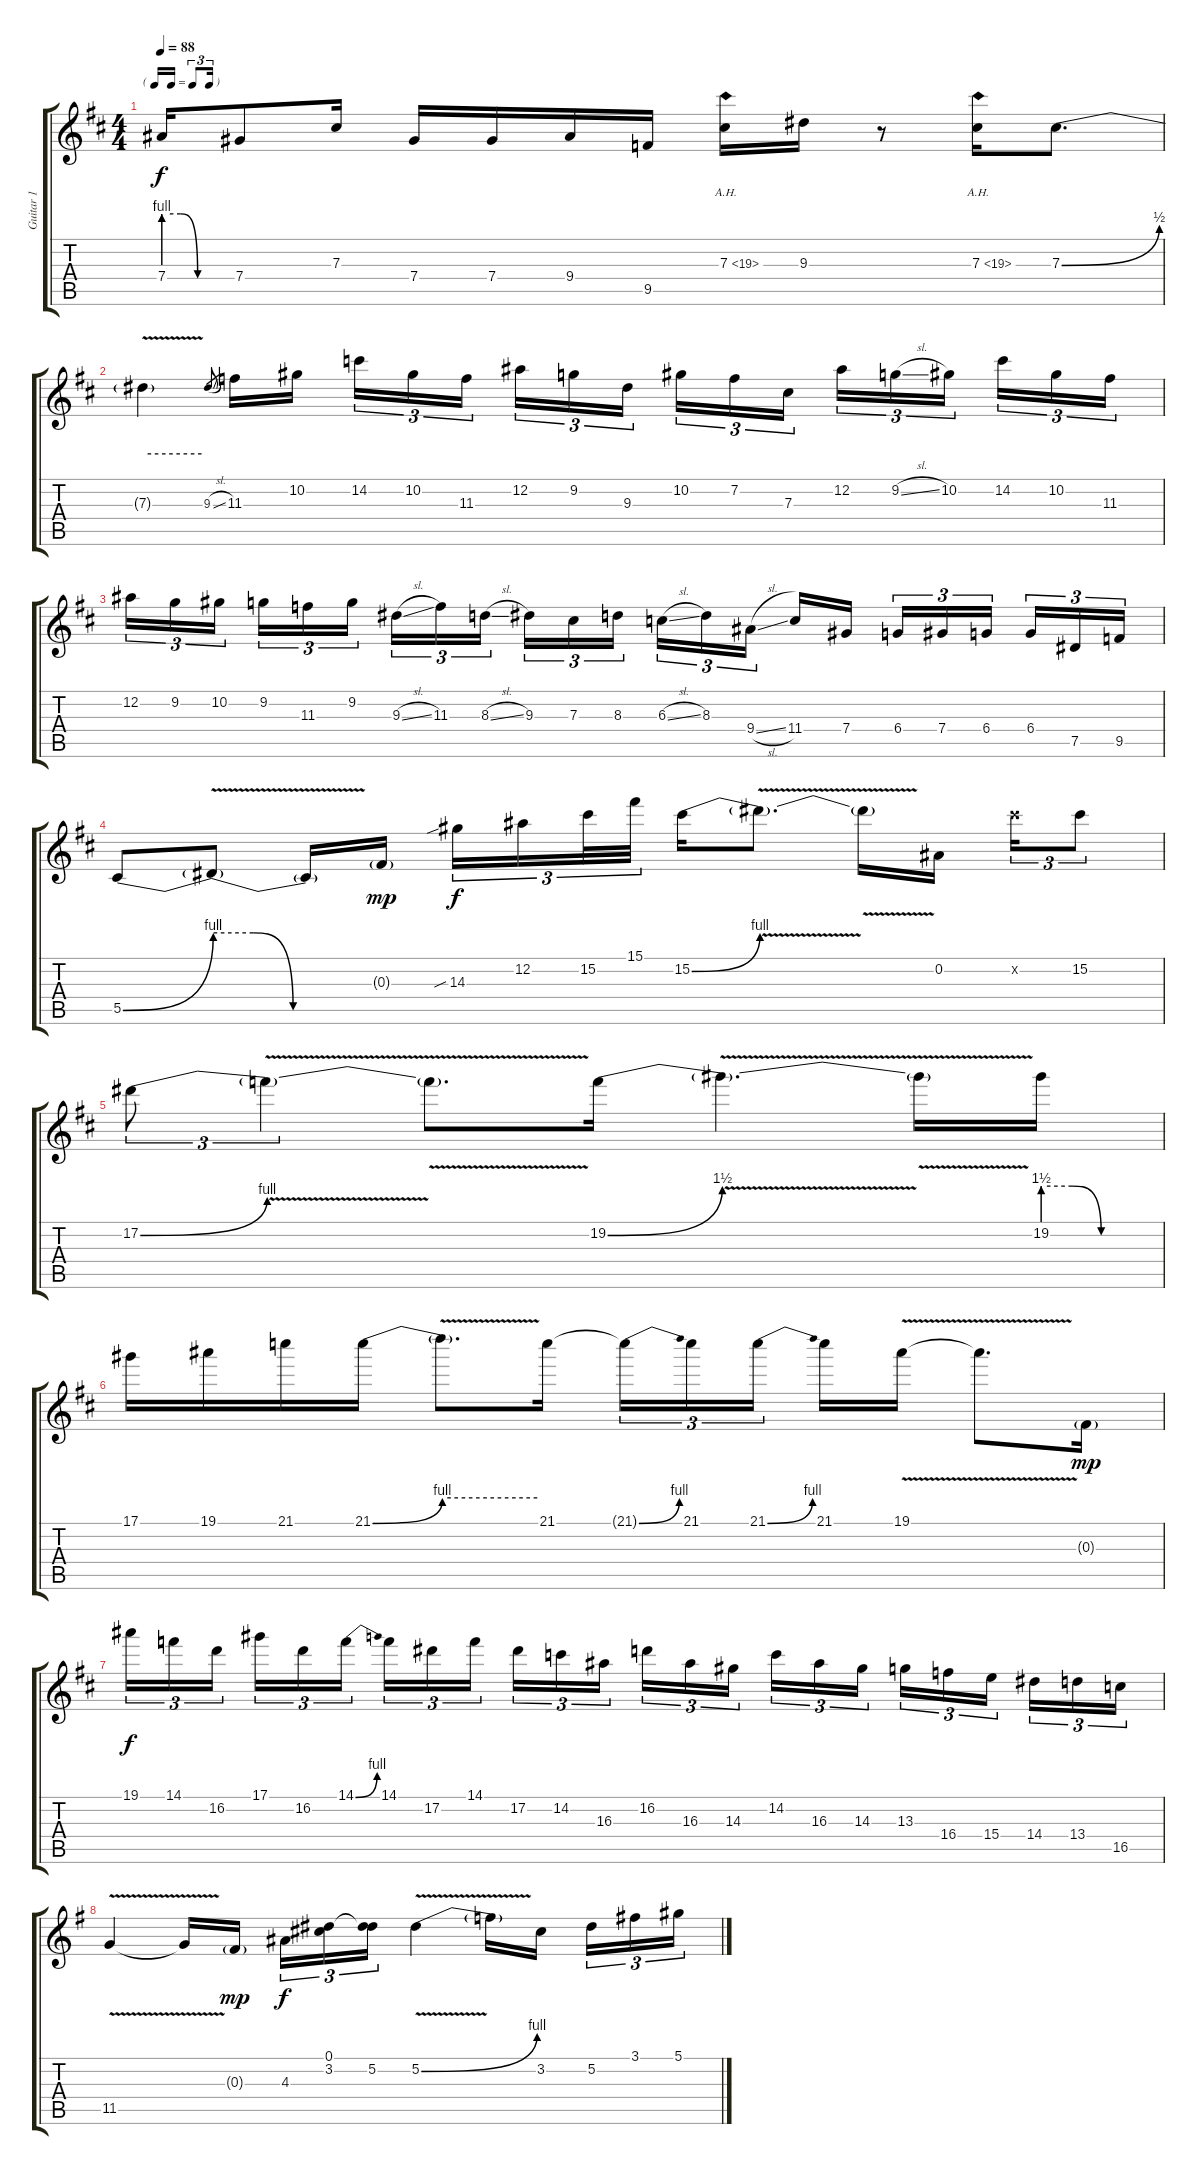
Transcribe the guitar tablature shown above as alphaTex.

\track ("Guitar 1" "Guitar 1") {instrument distortionguitar}
\staff {score tabs}
\tuning (Eb4 Bb3 Gb3 Db3 Ab2 Eb2) {hide}
\ts (4 4)
\tf triplet16th
\tempo 88
\clef g2
\ks d
7.4{be (custom 0 4 15 4 30 0 60 0) t}.16{dy f} 7.4.8 7.3.16 7.4.16 7.4.16 9.4.16 9.5.16 7.3{ah 12}.16 9.3.16 r.8 7.3{ah 12}.16 7.3{be (bend 0 0 60 2)}.8{d} |
7.3{be (hold 0 4 60 4) v t}.4 9.3{sl}.8{gr} 11.3.16 10.2.16{beam splitsecondary} 14.2.16{tu (3 2)} 10.2.16{tu (3 2)} 11.3.16{tu (3 2)} 12.2.16{tu (3 2)} 9.2.16{tu (3 2)} 9.3.16{tu (3 2) beam splitsecondary} 10.2.16{tu (3 2)} 7.2.16{tu (3 2)} 7.3.16{tu (3 2)} 12.2.16{tu (3 2)} 9.2{sl}.16{tu (3 2)} 10.2.16{tu (3 2) beam splitsecondary} 14.2.16{tu (3 2)} 10.2.16{tu (3 2)} 11.3.16{tu (3 2)} |
12.2.16{tu (3 2)} 9.2.16{tu (3 2)} 10.2.16{tu (3 2) beam splitsecondary} 9.2.16{tu (3 2)} 11.3.16{tu (3 2)} 9.2.16{tu (3 2)} 9.3{sl}.16{tu (3 2)} 11.3.16{tu (3 2)} 8.3{sl}.16{tu (3 2) beam splitsecondary} 9.3.16{tu (3 2)} 7.3.16{tu (3 2)} 8.3.16{tu (3 2)} 6.3{sl}.16{tu (3 2)} 8.3.16{tu (3 2)} 9.4{sl}.16{tu (3 2) beam splitsecondary} 11.4.16 7.4.16 6.4.16{tu (3 2)} 7.4.16{tu (3 2)} 6.4.16{tu (3 2) beam splitsecondary} 6.4.16{tu (3 2)} 7.5.16{tu (3 2)} 9.5.16{tu (3 2)} |
5.5{be (bend 0 0 60 4)}.8 5.5{be (custom 0 4 15 4 30 0 60 0) v t}.8 5.5{t}.16 0.3{g}.16{dy mp beam splitsecondary} 14.3{sib}.16{tu (3 2) dy f} 12.2.16{tu (3 2)} 15.2.32{tu (3 2)} 15.1.32{tu (3 2)} 15.2{be (bend 0 0 60 4)}.16 15.2{v t}.8{d} 15.2{t}.16 0.2.16{beam splitsecondary} 15.2{x}.16{tu (3 2)} 15.2.8{tu (3 2)} |
17.2{be (bend 0 0 60 4)}.8{tu (3 2)} 17.2{v t}.4{tu (3 2)} 17.2{t}.8{d} 19.2{be (bend 0 0 60 6)}.16 19.2{v t}.4{d} 19.2{t}.16 19.2{be (custom 0 6 15 6 30 0 60 0)}.16 |
17.1.16 19.1.16 21.1.16 21.1{be (bend 0 0 60 4)}.16 21.1{be (hold 0 4 60 4) v t}.8{d} 21.1.16 21.1{be (bend 0 0 60 4) t}.16{tu (3 2)} 21.1.16{tu (3 2)} 21.1{be (bend 0 0 60 4)}.16{tu (3 2) beam splitsecondary} 21.1.16 19.1{v}.16 19.1{t}.8{d} 0.3{g}.16{dy mp} |
19.1.16{tu (3 2) dy f} 14.1.16{tu (3 2)} 16.2.16{tu (3 2) beam splitsecondary} 17.1.16{tu (3 2)} 16.2.16{tu (3 2)} 14.1{be (bend 0 0 60 4)}.16{tu (3 2)} 14.1.16{tu (3 2)} 17.2.16{tu (3 2)} 14.1.16{tu (3 2) beam splitsecondary} 17.2.16{tu (3 2)} 14.2.16{tu (3 2)} 16.3.16{tu (3 2)} 16.2.16{tu (3 2)} 16.3.16{tu (3 2)} 14.3.16{tu (3 2) beam splitsecondary} 14.2.16{tu (3 2)} 16.3.16{tu (3 2)} 14.3.16{tu (3 2)} 13.3.16{tu (3 2)} 16.4.16{tu (3 2)} 15.4.16{tu (3 2) beam splitsecondary} 14.4.16{tu (3 2)} 13.4.16{tu (3 2)} 16.5.16{tu (3 2)} |
\ks g
11.5{v}.4 11.5{t}.16 0.3{g}.16{dy mp beam splitsecondary} 4.3.16{tu (3 2) dy f} (0.1 3.2).16{tu (3 2)} (0.1{t} 5.2).16{tu (3 2)} 5.2{be (bend 0 0 60 4) v}.4 5.2{t}.16 3.2.16{beam splitsecondary} 5.2.16{tu (3 2)} 3.1.16{tu (3 2)} 5.1.16{tu (3 2)}
